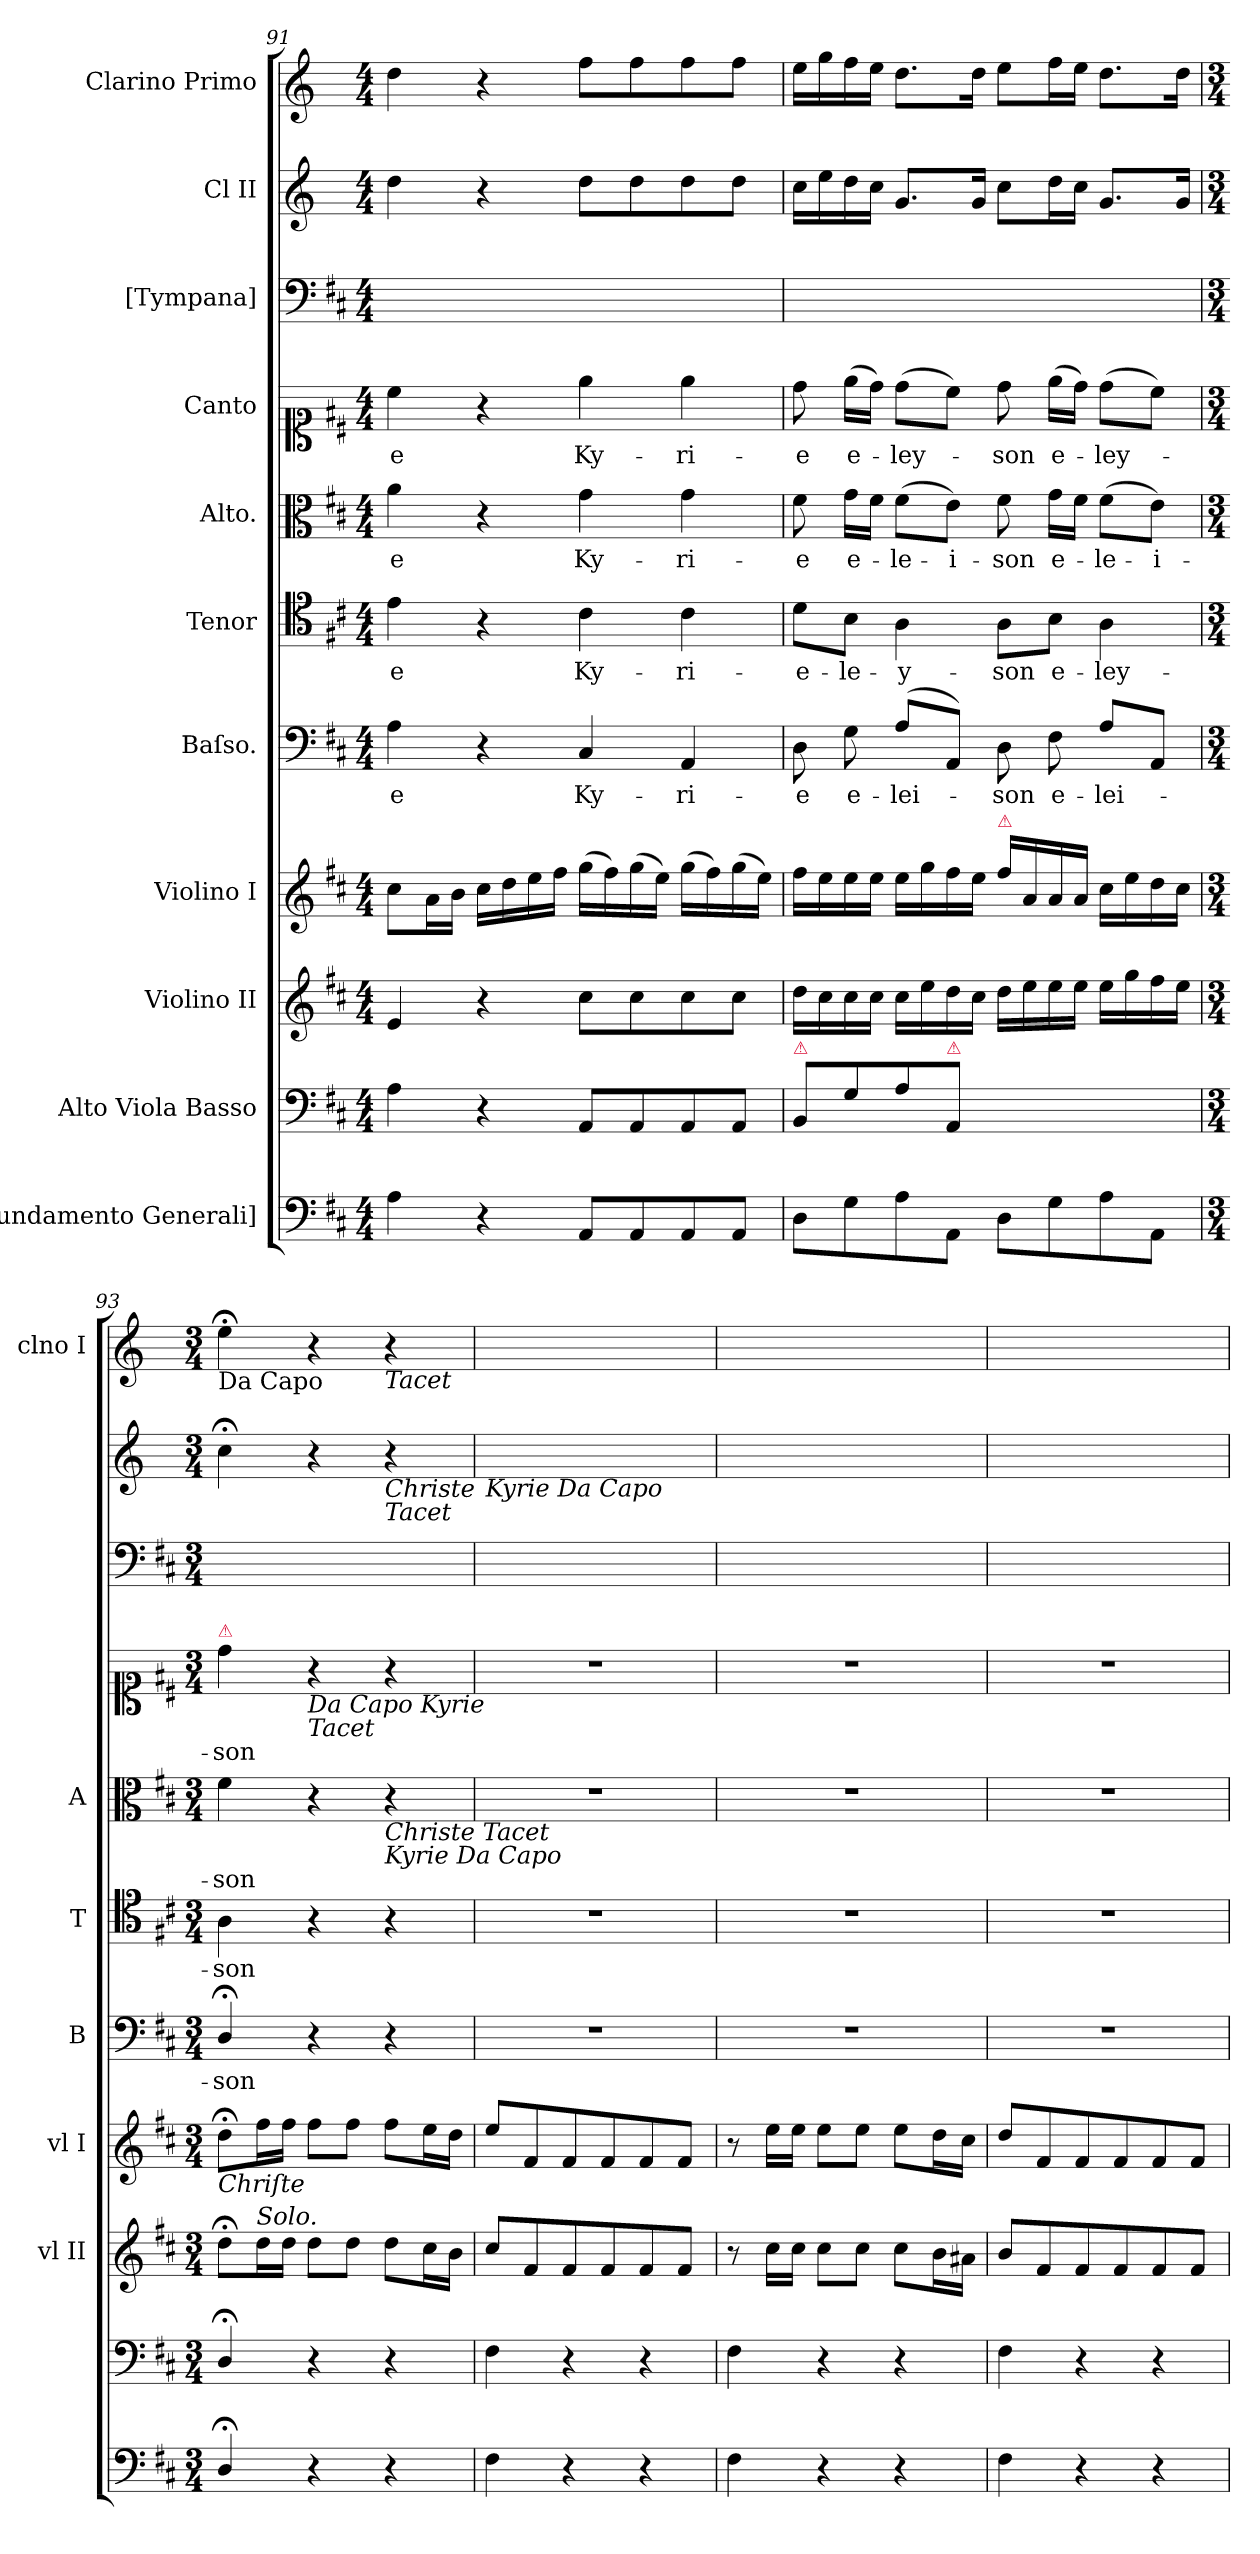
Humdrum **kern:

**kern	**kern	**kern	**kern	**kern	**text	**kern	**text	**kern	**text	**kern	**text	**kern	**kern	**kern
*part11	*part10	*part9	*part8	*part7	*part7	*part6	*part6	*part5	*part5	*part4	*part4	*part3	*part2	*part1
*staff11	*staff10	*staff9	*staff8	*staff7	*staff7	*staff6	*staff6	*staff5	*staff5	*staff4	*staff4	*staff3	*staff2	*staff1
*I"[Fundamento Generali]	*I"Alto Viola Basso	*I"Violino II	*I"Violino I	*I"Baſso.	*	*I"Tenor	*	*I"Alto.	*	*I"Canto	*	*I"[Tympana]	*I"Cl II	*I"Clarino Primo
*	*	*I'vl II	*I'vl I	*I'B	*	*I'T	*	*I'A	*	*	*	*	*	*I'clno I
*clefF4	*clefF4	*clefG2	*clefG2	*clefF4	*	*clefC4	*	*clefC3	*	*clefC1	*	*clefF4	*clefG2	*clefG2
*	*	*	*	*	*	*	*	*	*	*	*	*	*ITrd-1c-2	*ITrd-1c-2
*k[f#c#]	*k[f#c#]	*k[f#c#]	*k[f#c#]	*k[f#c#]	*	*k[f#c#]	*	*k[f#c#]	*	*k[f#c#]	*	*k[f#c#]	*k[f#c#]	*k[f#c#]
*M4/4	*M4/4	*M4/4	*M4/4	*M4/4	*	*M4/4	*	*M4/4	*	*M4/4	*	*M4/4	*M4/4	*M4/4
=91	=91	=91	=91	=91	=91	=91	=91	=91	=91	=91	=91	=91	=91	=91
!	!	!	!	!	!LO:LY:i	!	!	!	!LO:LY:i	!	!LO:LY:i	!	!	!
4A\	4A\	4e/	8cc#\L	4A\	-e	4e\	-e	4a\	-e	4cc#\	-e	1ryy	4ee\	4ee\
.	.	.	16a\L	.	.	.	.	.	.	.	.	.	.	.
.	.	.	16b\JJ	.	.	.	.	.	.	.	.	.	.	.
4r	4r	4r	16cc#\LL	4r	.	4r	.	4r	.	4r	.	.	4r	4r
.	.	.	16dd\	.	.	.	.	.	.	.	.	.	.	.
.	.	.	16ee\	.	.	.	.	.	.	.	.	.	.	.
.	.	.	16ff#\JJ	.	.	.	.	.	.	.	.	.	.	.
!	!	!	!	!	!LO:LY:i	!	!	!	!LO:LY:i	!	!LO:LY:i	!	!	!
8AA/L	8AA/L	8cc#\L	(16gg\LL	4C#/	Ky-	4c#\	Ky-	4g\	Ky-	4ee\	Ky-	.	8ee\L	8gg\L
.	.	.	16ff#\)	.	.	.	.	.	.	.	.	.	.	.
8AA/	8AA/	8cc#\	(16gg\	.	.	.	.	.	.	.	.	.	8ee\	8gg\
.	.	.	16ee\JJ)	.	.	.	.	.	.	.	.	.	.	.
!	!	!	!	!	!LO:LY:i	!	!	!	!LO:LY:i	!	!LO:LY:i	!	!	!
8AA/	8AA/	8cc#\	(16gg\LL	4AA/	-ri-	4c#\	-ri-	4g\	-ri-	4ee\	-ri-	.	8ee\	8gg\
.	.	.	16ff#\)	.	.	.	.	.	.	.	.	.	.	.
8AA/J	8AA/J	8cc#\J	(16gg\	.	.	.	.	.	.	.	.	.	8ee\J	8gg\J
.	.	.	16ee\JJ)	.	.	.	.	.	.	.	.	.	.	.
=92	=92	=92	=92	=92	=92	=92	=92	=92	=92	=92	=92	=92	=92	=92
!	!LO:TX:a:color=crimson:t=⚠	!	!	!	!	!	!	!	!	!	!	!	!	!
!	!	!	!	!	!LO:LY:i	!	!	!	!LO:LY:i	!	!LO:LY:i	!	!	!
8D\L	8BB/L	16dd\LL	16ff#\LL	8D\	-e	8d\L	-e-	8f#\	-e	8dd\	-e	1ryy	16dd\LL	16ff#\LL
.	.	16cc#\	16ee\	.	.	.	.	.	.	.	.	.	16ff#\	16aa\
!	!	!	!	!	!	!	!	!	!LO:LY:i	!	!	!	!	!
8G\	8G\	16cc#\	16ee\	8G\	e-	8B\J	-le-	16g\LL	e-	(16ee\LL	e-	.	16ee\	16gg\
.	.	16cc#\JJ	16ee\JJ	.	.	.	.	16f#\JJ	.	16dd\JJ)	.	.	16dd\JJ	16ff#\JJ
!	!	!	!	!	!	!	!	!	!LO:LY:i	!	!	!	!	!
8A\	8A\	16cc#\LL	16ee\LL	(8A\L	-lei-	4A\	-y-	(8f#\L	-le-	(8dd\L	-ley-	.	8.a/L	8.ee\L
.	.	16ee\	16gg\	.	.	.	.	.	.	.	.	.	.	.
!	!LO:TX:a:color=crimson:t=⚠	!	!	!	!	!	!	!	!	!	!	!	!	!
!	!	!	!	!	!	!	!	!	!LO:LY:i	!	!	!	!	!
8AA/J	8AA/J	16dd\	16ff#\	8AA/J)	.	.	.	8e\J)	-i-	8cc#\J)	.	.	.	.
.	.	16cc#\JJ	16ee\JJ	.	.	.	.	.	.	.	.	.	16a/Jk	16ee\Jk
!	!	!	!LO:TX:a:color=crimson:t=⚠	!	!	!	!	!	!	!	!	!	!	!
!	!	!	!	!	!	!	!	!	!LO:LY:i	!	!	!	!	!
8D\L	8D\Lyy	16dd\LL	16ff#\LL	8D\	-son	8A\L	-son	8f#\	-son	8dd\	-son	.	8dd\L	8ff#\L
.	.	16ee\	16a/	.	.	.	.	.	.	.	.	.	.	.
!	!	!	!	!	!	!	!	!	!LO:LY:i	!	!	!	!	!
8G\	8G\yy	16ee\	16a/	8F#\	e-	8B\J	e-	16g\LL	e-	(16ee\LL	e-	.	16ee\L	16gg\L
.	.	16ee\JJ	16a/JJ	.	.	.	.	16f#\JJ	.	16dd\JJ)	.	.	16dd\JJ	16ff#\JJ
!	!	!	!	!	!	!	!	!	!LO:LY:i	!	!	!	!	!
8A\	8A\yy	16ee\LL	16cc#\LL	8A\L	-lei-	4A\	-ley-	(8f#\L	-le-	(8dd\L	-ley-	.	8.a/L	8.ee\L
.	.	16gg\	16ee\	.	.	.	.	.	.	.	.	.	.	.
!	!	!	!	!	!	!	!	!	!LO:LY:i	!	!	!	!	!
8AA/J	8AA\Jyy	16ff#\	16dd\	8AA/J	.	.	.	8e\J)	-i-	8cc#\J)	.	.	.	.
.	.	16ee\JJ	16cc#\JJ	.	.	.	.	.	.	.	.	.	16a/Jk	16ee\Jk
=93	=93	=93	=93	=93	=93	=93	=93	=93	=93	=93	=93	=93	=93	=93
*M3/4	*M3/4	*M3/4	*M3/4	*M3/4	*	*M3/4	*	*M3/4	*	*M3/4	*	*M3/4	*M3/4	*M3/4
!	!	!	!	!	!	!	!	!	!	!	!	!	!	!LO:TX:b:t=Da Capo
!	!	!	!	!	!	!	!	!	!	!LO:TX:a:color=crimson:t=⚠	!	!	!	!
!	!	!	!LO:TX:b:i:t=Chriſte	!	!	!	!	!	!	!	!	!	!	!
!	!	!	!	!	!	!	!	!	!LO:LY:i	!	!	!	!	!
4D;<;/	4D;<;/	8dd;<;\L	8dd;<;\L	4D;</	-son	4A\	-son	4f#\	-son	4dd\	-son	2.ryy	4dd;<\	4ff#;<\
!	!	!LO:TX:a:i:t=Solo.	!	!	!	!	!	!	!	!	!	!	!	!
.	.	16dd\L	16ff#\L	.	.	.	.	.	.	.	.	.	.	.
.	.	16dd\JJ	16ff#\JJ	.	.	.	.	.	.	.	.	.	.	.
!	!	!	!	!	!	!	!	!	!	!LO:TX:b:i:t=Da Capo Kyrie	!	!	!	!
!	!	!	!	!	!	!	!	!	!	!LO:TX:b:i:t=Tacet	!	!	!	!
4r	4r	8dd\L	8ff#\L	4r	.	4r	.	4r	.	4r	.	.	4r	4r
.	.	8dd\J	8ff#\J	.	.	.	.	.	.	.	.	.	.	.
!	!	!	!	!	!	!	!	!	!	!	!	!	!	!LO:TX:b:i:t=Tacet
!	!	!	!	!	!	!	!	!	!	!	!	!	!LO:TX:b:i:t=Christe\nTacet	!
!	!	!	!	!	!	!	!	!LO:TX:b:i:t=Christe Tacet\nKyrie Da Capo	!	!	!	!	!	!
4r	4r	8dd\L	8ff#\L	4r	.	4r	.	4r	.	4r	.	.	4r	4r
.	.	16cc#\L	16ee\L	.	.	.	.	.	.	.	.	.	.	.
.	.	16b\JJ	16dd\JJ	.	.	.	.	.	.	.	.	.	.	.
=94	=94	=94	=94	=94	=94	=94	=94	=94	=94	=94	=94	=94	=94	=94
!	!	!	!	!	!	!	!	!	!	!	!	!	!LO:TX:b:i:t=Kyrie Da Capo	!
4F#\	4F#\	8cc#\L	8ee\L	2.r	.	2.r	.	2.r	.	2.r	.	2.ryy	2.ryy	2.ryy
.	.	8f#/	8f#/	.	.	.	.	.	.	.	.	.	.	.
4r	4r	8f#/	8f#/	.	.	.	.	.	.	.	.	.	.	.
.	.	8f#/	8f#/	.	.	.	.	.	.	.	.	.	.	.
4r	4r	8f#/	8f#/	.	.	.	.	.	.	.	.	.	.	.
.	.	8f#/J	8f#/J	.	.	.	.	.	.	.	.	.	.	.
=95	=95	=95	=95	=95	=95	=95	=95	=95	=95	=95	=95	=95	=95	=95
4F#\	4F#\	8r	8r	2.r	.	2.r	.	2.r	.	2.r	.	2.ryy	2.ryy	2.ryy
.	.	16cc#\LL	16ee\LL	.	.	.	.	.	.	.	.	.	.	.
.	.	16cc#\JJ	16ee\JJ	.	.	.	.	.	.	.	.	.	.	.
4r	4r	8cc#\L	8ee\L	.	.	.	.	.	.	.	.	.	.	.
.	.	8cc#\J	8ee\J	.	.	.	.	.	.	.	.	.	.	.
4r	4r	8cc#\L	8ee\L	.	.	.	.	.	.	.	.	.	.	.
.	.	16b\L	16dd\L	.	.	.	.	.	.	.	.	.	.	.
.	.	16a#X\JJ	16cc#\JJ	.	.	.	.	.	.	.	.	.	.	.
=96	=96	=96	=96	=96	=96	=96	=96	=96	=96	=96	=96	=96	=96	=96
4F#\	4F#\	8b/L	8dd\L	2.r	.	2.r	.	2.r	.	2.r	.	2.ryy	2.ryy	2.ryy
.	.	8f#/	8f#/	.	.	.	.	.	.	.	.	.	.	.
4r	4r	8f#/	8f#/	.	.	.	.	.	.	.	.	.	.	.
.	.	8f#/	8f#/	.	.	.	.	.	.	.	.	.	.	.
4r	4r	8f#/	8f#/	.	.	.	.	.	.	.	.	.	.	.
.	.	8f#/J	8f#/J	.	.	.	.	.	.	.	.	.	.	.
=	=	=	=	=	=	=	=	=	=	=	=	=	=	=
*-	*-	*-	*-	*-	*-	*-	*-	*-	*-	*-	*-	*-	*-	*-
